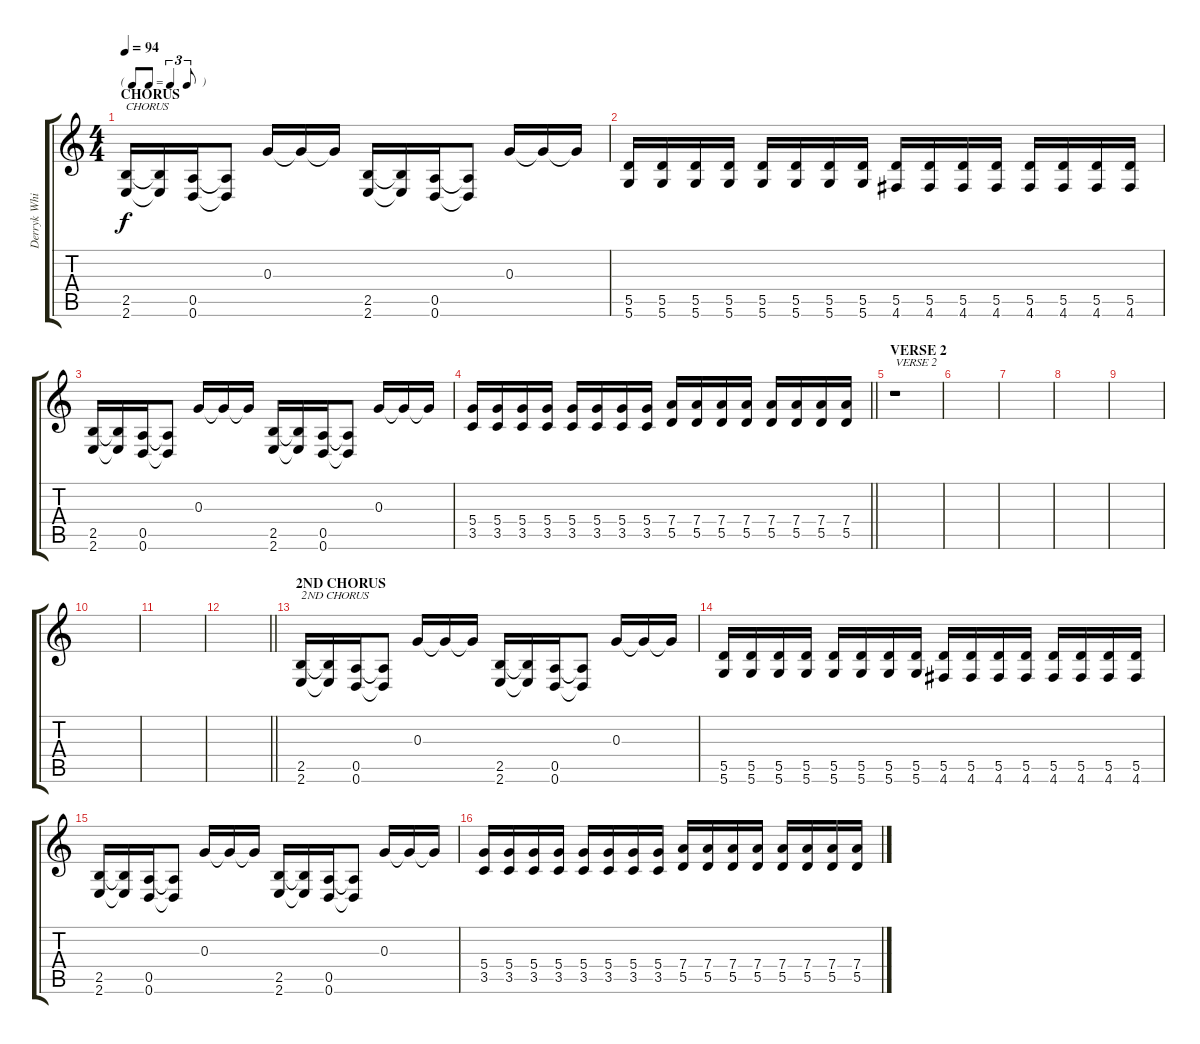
\track ("Derryk Whibley \"Bizzy D\"      (gtr 1)" "Derryk Whi") {instrument distortionguitar}
\staff {score tabs}
\tuning (E4 B3 G3 D3 A2 D2) {hide}
\ts (4 4)
\tf triplet8th
\section ("" "CHORUS")
\tempo 94
\clef g2
\ks c
(2.5 2.6).16{txt "CHORUS" dy f} (2.5{t} 2.6{t}).16 (0.5 0.6).16 (0.5{t} 0.6{t}).8 0.3.16 0.3{t}.16 0.3{t}.16 (2.5 2.6).16 (2.5{t} 2.6{t}).16 (0.5 0.6).16 (0.5{t} 0.6{t}).8 0.3.16 0.3{t}.16 0.3{t}.16 |
(5.5 5.6).16 (5.5 5.6).16 (5.5 5.6).16 (5.5 5.6).16 (5.5 5.6).16 (5.5 5.6).16 (5.5 5.6).16 (5.5 5.6).16 (5.5 4.6).16 (5.5 4.6).16 (5.5 4.6).16 (5.5 4.6).16 (5.5 4.6).16 (5.5 4.6).16 (5.5 4.6).16 (5.5 4.6).16 |
(2.5 2.6).16 (2.5{t} 2.6{t}).16 (0.5 0.6).16 (0.5{t} 0.6{t}).8 0.3.16 0.3{t}.16 0.3{t}.16 (2.5 2.6).16 (2.5{t} 2.6{t}).16 (0.5 0.6).16 (0.5{t} 0.6{t}).8 0.3.16 0.3{t}.16 0.3{t}.16 |
\barLineRight lightlight
(5.4 3.5).16 (5.4 3.5).16 (5.4 3.5).16 (5.4 3.5).16 (5.4 3.5).16 (5.4 3.5).16 (5.4 3.5).16 (5.4 3.5).16 (7.4 5.5).16 (7.4 5.5).16 (7.4 5.5).16 (7.4 5.5).16 (7.4 5.5).16 (7.4 5.5).16 (7.4 5.5).16 (7.4 5.5).16 |
\section ("" "VERSE 2")
r.1{txt "VERSE 2"} |
|
|
|
|
|
|
\barLineRight lightlight
|
\section ("" "2ND CHORUS")
(2.5 2.6).16{txt "2ND CHORUS"} (2.5{t} 2.6{t}).16 (0.5 0.6).16 (0.5{t} 0.6{t}).8 0.3.16 0.3{t}.16 0.3{t}.16 (2.5 2.6).16 (2.5{t} 2.6{t}).16 (0.5 0.6).16 (0.5{t} 0.6{t}).8 0.3.16 0.3{t}.16 0.3{t}.16 |
(5.5 5.6).16 (5.5 5.6).16 (5.5 5.6).16 (5.5 5.6).16 (5.5 5.6).16 (5.5 5.6).16 (5.5 5.6).16 (5.5 5.6).16 (5.5 4.6).16 (5.5 4.6).16 (5.5 4.6).16 (5.5 4.6).16 (5.5 4.6).16 (5.5 4.6).16 (5.5 4.6).16 (5.5 4.6).16 |
(2.5 2.6).16 (2.5{t} 2.6{t}).16 (0.5 0.6).16 (0.5{t} 0.6{t}).8 0.3.16 0.3{t}.16 0.3{t}.16 (2.5 2.6).16 (2.5{t} 2.6{t}).16 (0.5 0.6).16 (0.5{t} 0.6{t}).8 0.3.16 0.3{t}.16 0.3{t}.16 |
(5.4 3.5).16 (5.4 3.5).16 (5.4 3.5).16 (5.4 3.5).16 (5.4 3.5).16 (5.4 3.5).16 (5.4 3.5).16 (5.4 3.5).16 (7.4 5.5).16 (7.4 5.5).16 (7.4 5.5).16 (7.4 5.5).16 (7.4 5.5).16 (7.4 5.5).16 (7.4 5.5).16 (7.4 5.5).16
